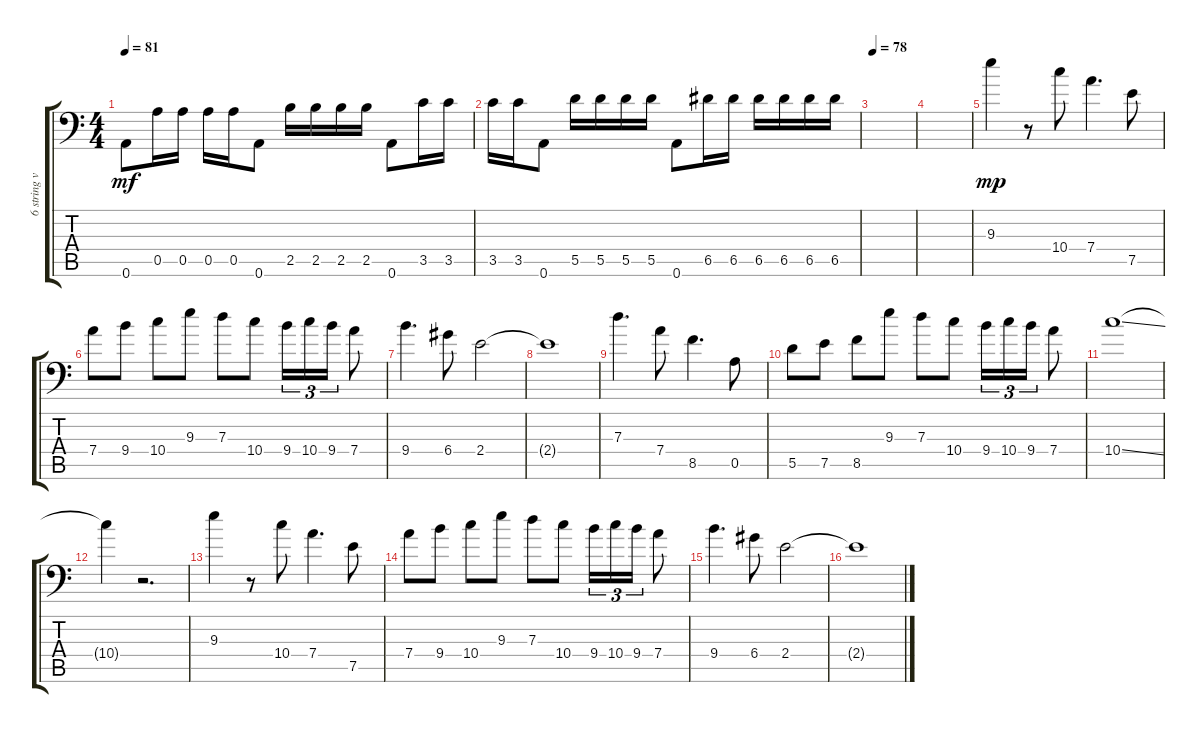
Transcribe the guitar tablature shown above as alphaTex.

\track ("6 string version! :)" "6 string v") {instrument overdrivenguitar}
\staff {score tabs}
\tuning (E4 B3 G3 D3 A2 A1) {hide}
\ts (4 4)
\tempo 81
\clef f4
\ks c
0.6.8{dy mf} 0.5.16 0.5.16 0.5.16 0.5.16 0.6.8 2.5.16 2.5.16 2.5.16 2.5.16 0.6.8 3.5.16 3.5.16 |
3.5.16 3.5.16 0.6.8 5.5.16 5.5.16 5.5.16 5.5.16 0.6.8 6.5.16 6.5.16 6.5.16 6.5.16 6.5.16 6.5.16 |
\tempo 78
|
|
9.3.4{dy mp} r.8 10.4.8 7.4.4{d} 7.5.8 |
7.4.8 9.4.8 10.4.8 9.3.8 7.3.8 10.4.8 9.4.16{tu (3 2)} 10.4.16{tu (3 2)} 9.4.16{tu (3 2)} 7.4.8 |
9.4.4{d} 6.4.8 2.4.2 |
2.4{t}.1 |
7.3.4{d} 7.4.8 8.5.4{d} 0.5.8 |
5.5.8 7.5.8 8.5.8 9.3.8 7.3.8 10.4.8 9.4.16{tu (3 2)} 10.4.16{tu (3 2)} 9.4.16{tu (3 2)} 7.4.8 |
10.4{ss}.1 |
10.4{t}.4 r.2{d} |
9.3.4 r.8 10.4.8 7.4.4{d} 7.5.8 |
7.4.8 9.4.8 10.4.8 9.3.8 7.3.8 10.4.8 9.4.16{tu (3 2)} 10.4.16{tu (3 2)} 9.4.16{tu (3 2)} 7.4.8 |
9.4.4{d} 6.4.8 2.4.2 |
2.4{t}.1
